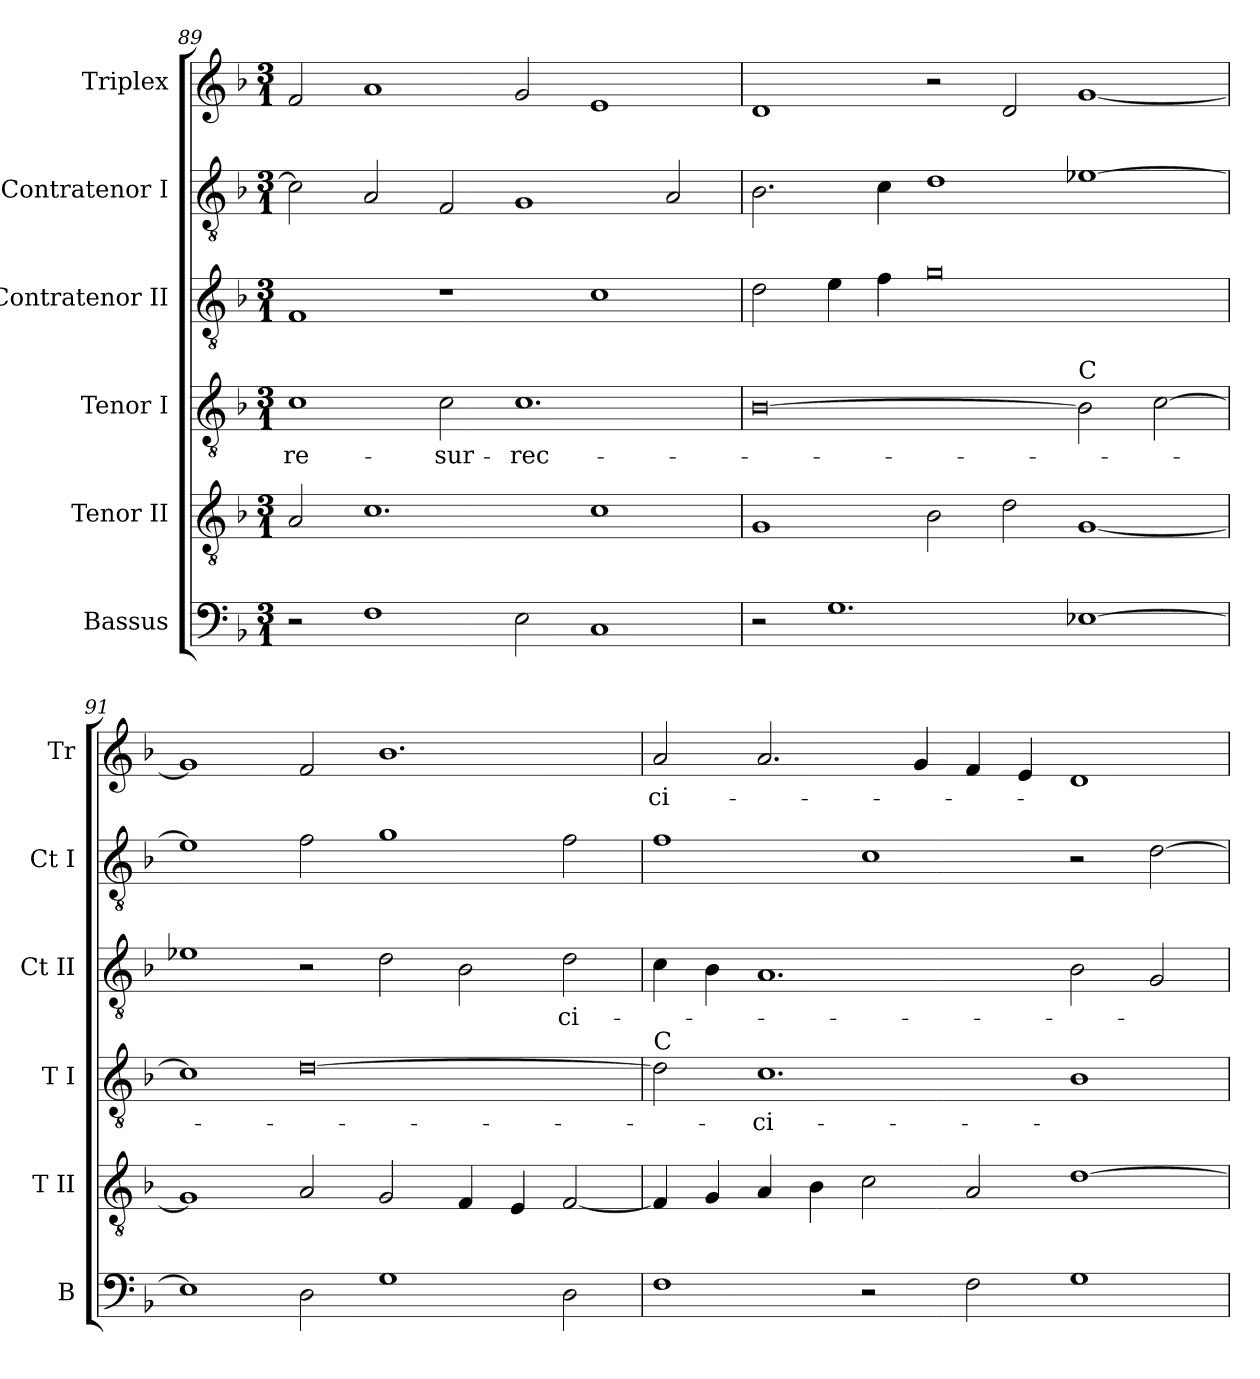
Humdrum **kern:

**kern	**kern	**kern	**text	**kern	**text	**kern	**kern	**text
*part6	*part5	*part4	*part4	*part3	*part3	*part2	*part1	*part1
*staff6	*staff5	*staff4	*staff4	*staff3	*staff3	*staff2	*staff1	*staff1
*I"Bassus	*I"Tenor II	*I"Tenor I	*	*I"Contratenor II	*	*I"Contratenor I	*I"Triplex	*
*I'B	*I'T II	*I'T I	*	*I'Ct II	*	*I'Ct I	*I'Tr	*
*clefF4	*clefGv2	*clefGv2	*	*clefGv2	*	*clefGv2	*clefG2	*
*	*ITrd7c12	*ITrd7c12	*	*ITrd7c12	*	*ITrd7c12	*	*
*k[b-]	*k[b-]	*k[b-]	*	*k[b-]	*	*k[b-]	*k[b-]	*
*F:	*F:	*F:	*	*F:	*	*F:	*F:	*
*M3/1	*M3/1	*M3/1	*	*M3/1	*	*M3/1	*M3/1	*
=89	=89	=89	=89	=89	=89	=89	=89	=89
!	!	!	!LO:LY:b:color=#000000	!	!	!	!	!
2r	2AAi/	1Ci	re-	1FFi	.	2Ci\]	2fi/	.
1Fi	1.Ci	.	.	.	.	2AAi/	1ai	.
!	!	!	!LO:LY:b:color=#000000	!	!	!	!	!
.	.	2Ci\	-sur-	1r	.	2FFi/	.	.
!	!	!	!LO:LY:b:color=#000000	!	!	!	!	!
2Ei\	.	1.Ci	-rec-	.	.	1GGi	2gi/	.
1Ci	1Ci	.	.	1Ci	.	.	1ei	.
.	.	.	.	.	.	2AAi/	.	.
=90	=90	=90	=90	=90	=90	=90	=90	=90
2r	1GGi	[>0BB-i	.	2Di\	.	2.BB-i\	1di	.
1.Gi	.	.	.	4Ei\	.	.	.	.
.	.	.	.	4Fi\	.	4Ci\	.	.
.	2BB-i\	.	.	0Gi	.	1Di	2r	.
.	2Di\	.	.	.	.	.	2di/	.
!	!	!LO:TX:a:t=C	!	!	!	!	!	!
[>1E-Xi	[<1GGi	2BB-i\]	.	.	.	[>1E-Xi	[<1gi	.
.	.	[>2Ci\	.	.	.	.	.	.
!!LO:PB:g=z
=91	=91	=91	=91	=91	=91	=91	=91	=91
1E-i]	1GGi]	1Ci]	.	1E-Xi	.	1E-i]	1gi]	.
2Di\	2AAi/	[>0Di	.	2r	.	2Fi\	2fi/	.
1Gi	2GGi/	.	.	2Di\	.	1Gi	1.b-i	.
.	4FFi/	.	.	2BB-i\	.	.	.	.
.	4EEi/	.	.	.	.	.	.	.
!	!	!	!	!	!LO:LY:b:color=#000000	!	!	!
2Di\	[<2FFi/	.	.	2Di\	-ci-	2Fi\	.	.
=92	=92	=92	=92	=92	=92	=92	=92	=92
!	!	!LO:TX:a:t=C	!	!	!	!	!	!
!	!	!	!	!	!	!	!	!LO:LY:b:color=#000000
1Fi	4FFi/]	2Di\]	.	4Ci\	.	1Fi	2ai/	-ci-
.	4GGi/	.	.	4BB-i\	.	.	.	.
!	!	!	!LO:LY:b:color=#000000	!	!	!	!	!
.	4AAi/	1.Ci	-ci-	1.AAi	.	.	2.ai/	.
.	4BB-i\	.	.	.	.	.	.	.
2r	2Ci\	.	.	.	.	1Ci	.	.
.	.	.	.	.	.	.	4gi/	.
2Fi\	2AAi/	.	.	.	.	.	4fi/	.
.	.	.	.	.	.	.	4ei/	.
1Gi	[>1Di	1BB-i	.	2BB-i\	.	2r	1di	.
.	.	.	.	2GGi/	.	[>2Di\	.	.
=	=	=	=	=	=	=	=	=
*-	*-	*-	*-	*-	*-	*-	*-	*-
